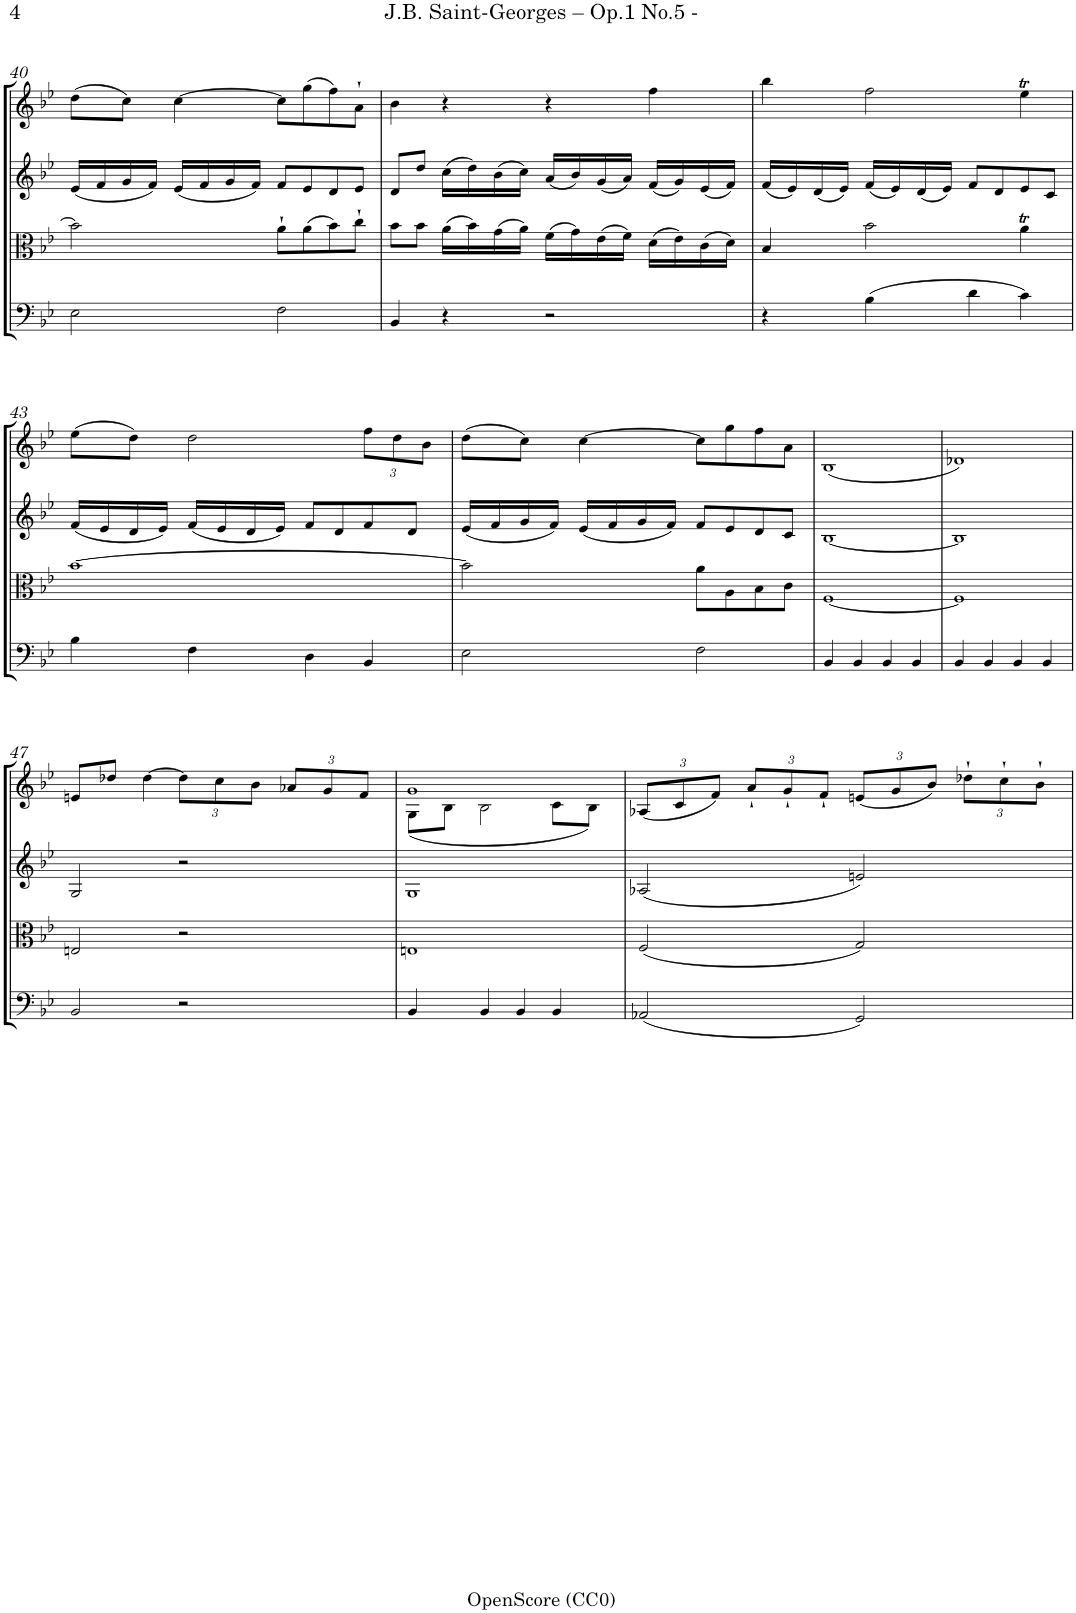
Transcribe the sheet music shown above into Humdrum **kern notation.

**kern	**kern	**kern	**kern
*part4	*part3	*part2	*part1
*staff4	*staff3	*staff2	*staff1
*I"Violoncello	*I"Viola	*I"Violin 2	*I"Violin 1
*I'Vc	*I'Vla	*I'Vln	*I'Vln
!!LO:PB:g=z
*clefF4	*clefC3	*clefG2	*clefG2
*k[b-e-]	*k[b-e-]	*k[b-e-]	*k[b-e-]
*M4/4	*M4/4	*M4/4	*M4/4
*met(c)	*met(c)	*met(c)	*met(c)
=40	=40	=40	=40
2E-\	2b-\]	(<16e-/LL	(>8dd\L
.	.	16f/	.
.	.	16g/	8cc\J)
.	.	16f/JJ)	.
.	.	(<16e-/LL	[>4cc\
.	.	16f/	.
.	.	16g/	.
.	.	16f/JJ)	.
2F\	8a`\L	8f/L	8cc\L]
.	(>8a\	8e-/	(>8gg\
.	8b-\)	8d/	8ff\)
.	8cc`\J	8e-/J	8a`\J
=41	=41	=41	=41
4BB-/	8b-\L	8d/L	4b-\
.	8b-\J	8dd/J	.
4r	(>16a\LL	(16cc\LL	4r
.	16b-\)	16dd\)	.
.	(>16g\	(>16b-\	.
.	16a\JJ)	16cc\JJ)	.
2r	(>16f\LL	(<16a/LL	4r
.	16g\)	16b-/)	.
.	(>16e-\	(<16g/	.
.	16f\JJ)	16a/JJ)	.
.	(16d\LL	(<16f/LL	4ff\
.	16e-\)	16g/)	.
.	(>16c\	(<16e-/	.
.	16d\JJ)	16f/JJ)	.
=42	=42	=42	=42
4r	4B-/	(16f/LL	4bb-\
.	.	16e-/)	.
.	.	(<16d/	.
.	.	16e-/JJ)	.
(>4B-\	2b-\	(<16f/LL	2ff\
.	.	16e-/)	.
.	.	(<16d/	.
.	.	16e-/JJ)	.
4d\	.	8f/L	.
.	.	8d/	.
4c\)	4at\	8e-/	4ee-T\
.	.	8c/J	.
!!LO:LB:g=z
=43	=43	=43	=43
4B-\	[>1b-	(<16f/LL	(>8ee-\L
.	.	16e-/	.
.	.	16d/	8dd\J)
.	.	16e-/JJ)	.
4F\	.	(<16f/LL	2dd\
.	.	16e-/	.
.	.	16d/	.
.	.	16e-/JJ)	.
4D\	.	8f/L	.
.	.	8d/	.
*	*	*	*Xbrackettup
4BB-/	.	8f/	12ff\L
.	.	.	12dd\
.	.	8d/J	.
.	.	.	12b-\J
=44	=44	=44	=44
2E-\	2b-\]	(<16e-/LL	(>8dd\L
.	.	16f/	.
.	.	16g/	8cc\J)
.	.	16f/JJ)	.
.	.	(<16e-/LL	[>4cc\
.	.	16f/	.
.	.	16g/	.
.	.	16f/JJ)	.
2F\	8a\L	8f/L	8cc\L]
.	8A\	8e-/	8gg\
.	8B-\	8d/	8ff\
.	8c\J	8c/J	8a\J
=45	=45	=45	=45
4BB-/	[<1F	[<1B-	(1B-
4BB-/	.	.	.
4BB-/	.	.	.
4BB-/	.	.	.
=46	=46	=46	=46
4BB-/	1F]	1B-]	1d-X)
4BB-/	.	.	.
4BB-/	.	.	.
4BB-/	.	.	.
!!LO:LB:g=z
=47	=47	=47	=47
2BB-/	2En/	2G/	8en/L
.	.	.	8dd-X/J
.	.	.	[>4dd-\
2r	2r	2r	12dd-\L]
.	.	.	12cc\
.	.	.	12b-\J
.	.	.	12a-X/L
.	.	.	12g/
.	.	.	12f/J
=48	=48	=48	=48
*	*	*	*^
4BB-/	1En	1G	1g	(<8G\L
.	.	.	.	8B-\J
4BB-/	.	.	.	2B-\
4BB-/	.	.	.	.
4BB-/	.	.	.	8c\L
.	.	.	.	8B-\J)
*	*	*	*v	*v
=49	=49	=49	=49
(2AA-X/	(2F/	(2A-X/	(12A-X/L
.	.	.	12c/
.	.	.	12f/J)
.	.	.	12a`/L
.	.	.	12g`/
.	.	.	12f`/J
2GG/)	2G/)	2en/)	(12en/L
.	.	.	12g/
.	.	.	12b-/J)
.	.	.	12dd-X`\L
.	.	.	12cc`\
.	.	.	12b-`\J
=	=	=	=
*-	*-	*-	*-
